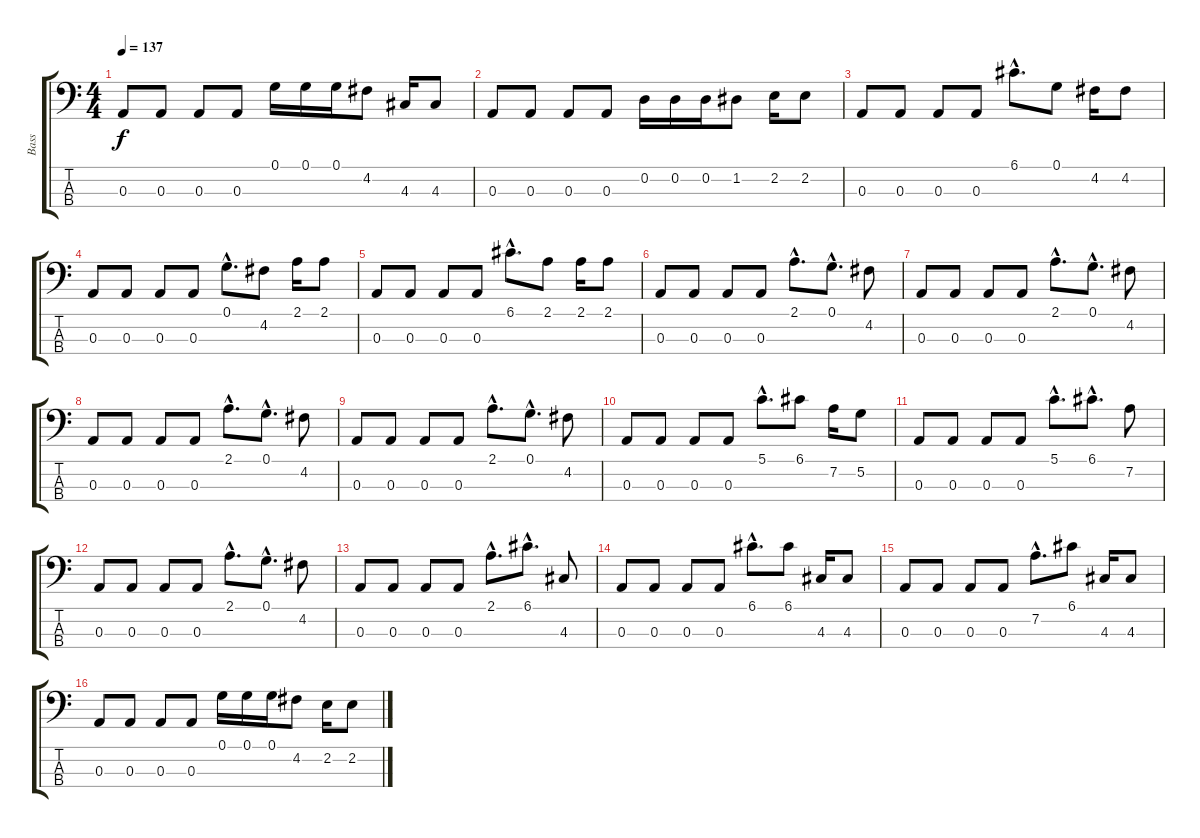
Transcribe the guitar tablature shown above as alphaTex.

\track ("Bass" "Bass") {instrument electricbasspick}
\staff {score tabs}
\tuning (G2 D2 A1 E1) {hide}
\ts (4 4)
\tempo 137
\clef f4
\ks c
0.3.8{dy f} 0.3.8 0.3.8 0.3.8 0.1.16 0.1.16 0.1.16 4.2.8 4.3.16 4.3.8 |
0.3.8 0.3.8 0.3.8 0.3.8 0.2.16 0.2.16 0.2.16 1.2.8 2.2.16 2.2.8 |
0.3.8 0.3.8 0.3.8 0.3.8 6.1{hac}.8{d} 0.1.8 4.2.16 4.2.8 |
0.3.8 0.3.8 0.3.8 0.3.8 0.1{hac}.8{d} 4.2.8 2.1.16 2.1.8 |
0.3.8 0.3.8 0.3.8 0.3.8 6.1{hac}.8{d} 2.1.8 2.1.16 2.1.8 |
0.3.8 0.3.8 0.3.8 0.3.8 2.1{hac}.8{d} 0.1{hac}.8{d} 4.2.8 |
0.3.8 0.3.8 0.3.8 0.3.8 2.1{hac}.8{d} 0.1{hac}.8{d} 4.2.8 |
0.3.8 0.3.8 0.3.8 0.3.8 2.1{hac}.8{d} 0.1{hac}.8{d} 4.2.8 |
0.3.8 0.3.8 0.3.8 0.3.8 2.1{hac}.8{d} 0.1{hac}.8{d} 4.2.8 |
0.3.8 0.3.8 0.3.8 0.3.8 5.1{hac}.8{d} 6.1.8 7.2.16 5.2.8 |
0.3.8 0.3.8 0.3.8 0.3.8 5.1{hac}.8{d} 6.1{hac}.8{d} 7.2.8 |
0.3.8 0.3.8 0.3.8 0.3.8 2.1{hac}.8{d} 0.1{hac}.8{d} 4.2.8 |
0.3.8 0.3.8 0.3.8 0.3.8 2.1{hac}.8{d} 6.1{hac}.8{d} 4.3.8 |
0.3.8 0.3.8 0.3.8 0.3.8 6.1{hac}.8{d} 6.1.8 4.3.16 4.3.8 |
0.3.8 0.3.8 0.3.8 0.3.8 7.2{hac}.8{d} 6.1.8 4.3.16 4.3.8 |
0.3.8 0.3.8 0.3.8 0.3.8 0.1.16 0.1.16 0.1.16 4.2.8 2.2.16 2.2.8
